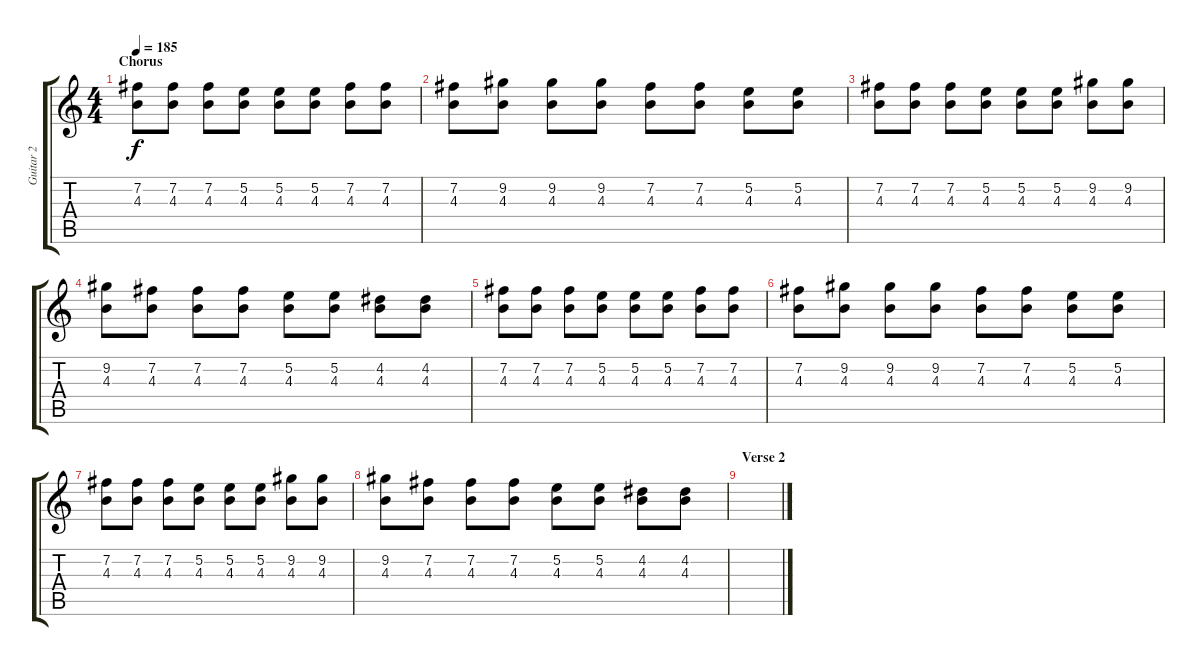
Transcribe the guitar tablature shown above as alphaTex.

\track ("Guitar 2" "Guitar 2") {instrument overdrivenguitar}
\staff {score tabs}
\tuning (E4 B3 G3 D3 A2 E2) {hide}
\ts (4 4)
\section ("" "Chorus")
\tempo 185
\clef g2
\ks c
(7.2 4.3).8{dy f} (7.2 4.3).8 (7.2 4.3).8 (5.2 4.3).8 (5.2 4.3).8 (5.2 4.3).8 (7.2 4.3).8 (7.2 4.3).8 |
(7.2 4.3).8 (9.2 4.3).8 (9.2 4.3).8 (9.2 4.3).8 (7.2 4.3).8 (7.2 4.3).8 (5.2 4.3).8 (5.2 4.3).8 |
(7.2 4.3).8 (7.2 4.3).8 (7.2 4.3).8 (5.2 4.3).8 (5.2 4.3).8 (5.2 4.3).8 (9.2 4.3).8 (9.2 4.3).8 |
(9.2 4.3).8 (7.2 4.3).8 (7.2 4.3).8 (7.2 4.3).8 (5.2 4.3).8 (5.2 4.3).8 (4.2 4.3).8 (4.2 4.3).8 |
(7.2 4.3).8 (7.2 4.3).8 (7.2 4.3).8 (5.2 4.3).8 (5.2 4.3).8 (5.2 4.3).8 (7.2 4.3).8 (7.2 4.3).8 |
(7.2 4.3).8 (9.2 4.3).8 (9.2 4.3).8 (9.2 4.3).8 (7.2 4.3).8 (7.2 4.3).8 (5.2 4.3).8 (5.2 4.3).8 |
(7.2 4.3).8 (7.2 4.3).8 (7.2 4.3).8 (5.2 4.3).8 (5.2 4.3).8 (5.2 4.3).8 (9.2 4.3).8 (9.2 4.3).8 |
(9.2 4.3).8 (7.2 4.3).8 (7.2 4.3).8 (7.2 4.3).8 (5.2 4.3).8 (5.2 4.3).8 (4.2 4.3).8 (4.2 4.3).8 |
\section ("" "Verse 2")
